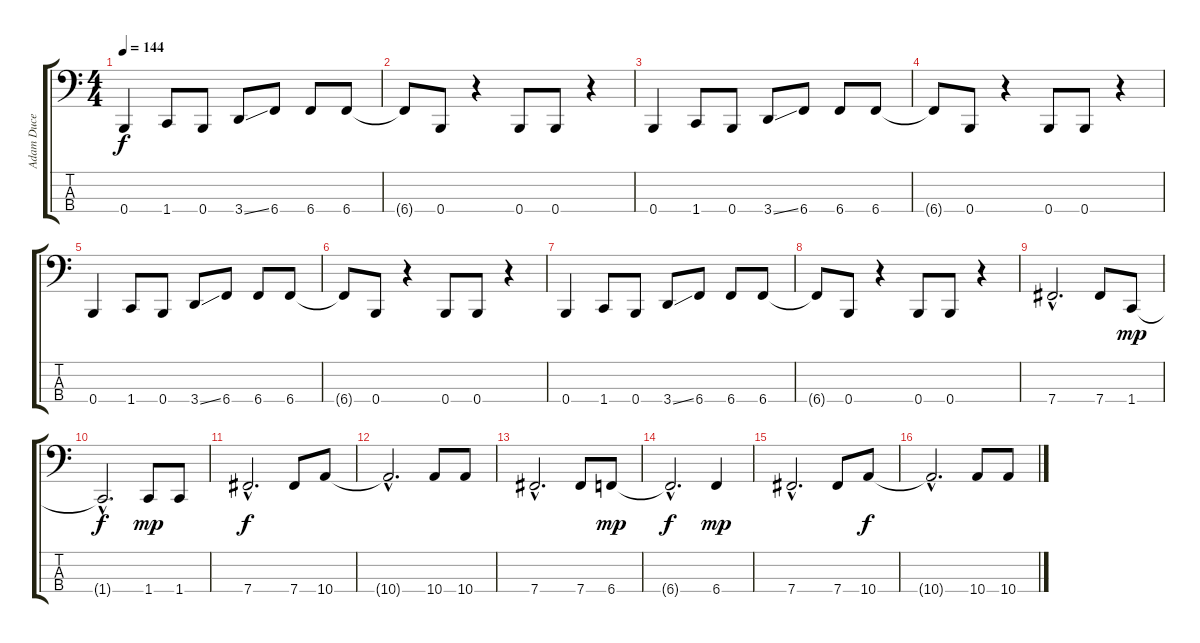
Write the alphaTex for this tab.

\track ("Adam Duce" "Adam Duce") {instrument electricbasspick}
\staff {score tabs}
\tuning (E2 B1 Gb1 B0) {hide}
\ts (4 4)
\tempo 144
\clef f4
\ks c
0.4.4{dy f} 1.4.8 0.4.8 3.4{ss}.8 6.4.8 6.4.8 6.4.8 |
6.4{t}.8 0.4.8 r.4 0.4.8 0.4.8 r.4 |
0.4.4 1.4.8 0.4.8 3.4{ss}.8 6.4.8 6.4.8 6.4.8 |
6.4{t}.8 0.4.8 r.4 0.4.8 0.4.8 r.4 |
0.4.4 1.4.8 0.4.8 3.4{ss}.8 6.4.8 6.4.8 6.4.8 |
6.4{t}.8 0.4.8 r.4 0.4.8 0.4.8 r.4 |
0.4.4 1.4.8 0.4.8 3.4{ss}.8 6.4.8 6.4.8 6.4.8 |
6.4{t}.8 0.4.8 r.4 0.4.8 0.4.8 r.4 |
7.4{hac}.2{d} 7.4.8 1.4.8{dy mp} |
1.4{hac t}.2{d dy f} 1.4.8{dy mp} 1.4.8 |
7.4{hac}.2{d dy f} 7.4.8 10.4.8 |
10.4{hac t}.2{d} 10.4.8 10.4.8 |
7.4{hac}.2{d} 7.4.8 6.4.8{dy mp} |
6.4{hac t}.2{d dy f} 6.4.4{dy mp} |
7.4{hac}.2{d} 7.4.8 10.4.8{dy f} |
10.4{hac t}.2{d} 10.4.8 10.4.8
